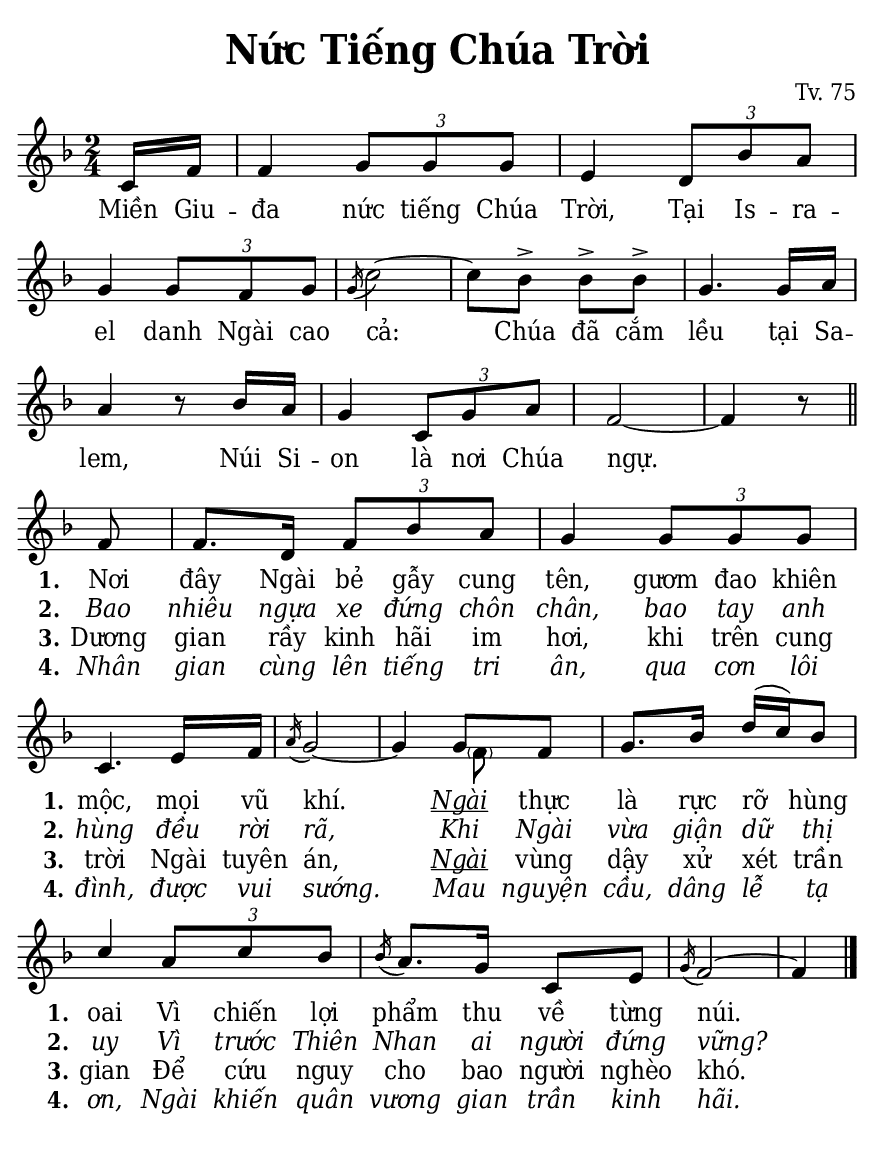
% Cài đặt chung\
\version "2.22.1"
\include "english.ly"

\header {
  title = \markup { \fontsize #1 "Nức Tiếng Chúa Trời" }
  composer = "Tv. 75"
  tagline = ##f
}

% Nhạc phiên khúc
nhacPhienKhucSop = \relative c' {
  \partial 8 c16 f |
  f4 \tuplet 3/2 { g8 g g } |
  e4 \tuplet 3/2 { d8 bf' a } |
  g4 \tuplet 3/2 { g8 f g } |
  \slashedGrace { g16 ( } c2) ~ |
  c8 bf ^> bf ^> bf ^> |
  g4. g16 a |
  a4 r8 bf16 a |
  g4 \tuplet 3/2 { c,8 g' a } |
  f2 ~ |
  f4 r8 \bar "||"
  
  f |
  f8. d16 \tuplet 3/2 { f8 bf a } |
  g4 \tuplet 3/2 { g8 g g } |
  c,4. e16 f |
  \slashedGrace { a16 ( } g2) ~ |
  g4
  <<
    {
      \voiceOne
      g8
    }
    \new Voice = "beSop" {
      \voiceTwo
      \stemDown
      \once \override NoteColumn.force-hshift = #1
      \parenthesize
      f8
    }
  >>
  f |
  g8. bf16 d (c) bf8 |
  c4 \tuplet 3/2 { a8 c bf } |
  \slashedGrace { bf16 _( } a8.) g16 c,8 e |
  \slashedGrace { g16 _( } f2) ~ |
  f4 \bar "|."
}

nhacPhienKhucAlto = \relative c' {
  r8 |
  R2*19
}

% Lời phiên khúc
loiPhienKhucSop = \lyrics {
  %\set stanza = "ĐK:"
  Miền Giu -- đa nức tiếng Chúa Trời,
  Tại Is -- ra -- el danh Ngài cao cả:
  Chúa đã cắm lều tại Sa -- lem,
  Núi Si -- on là nơi Chúa ngự.
  <<
    {
      \set stanza = "1."
      Nơi đây Ngài bẻ gẫy cung tên,
      gươm đao khiên mộc, mọi vũ khí.
      \markup { \italic \underline "Ngài" }
      thực là rực rỡ hùng oai
      Vì chiến lợi phẩm thu về từng núi.
    }
    \new Lyrics {
	    \set associatedVoice = "beSop"
	    \set stanza = "2."
      \override Lyrics.LyricText.font-shape = #'italic
	    Bao nhiêu ngựa xe đứng chôn chân,
	    bao tay anh hùng đều rời rã,
	    Khi Ngài vừa giận dữ thị uy
	    Vì trước Thiên Nhan ai người đứng vững?
    }
    \new Lyrics {
	    \set associatedVoice = "beSop"
	    \set stanza = "3."
	    Dương gian rầy kinh hãi im hơi,
	    khi trên cung trời Ngài tuyên án,
	    \markup { \italic \underline "Ngài" }
	    vùng dậy xử xét trần gian
	    Để cứu nguy cho bao người nghèo khó.
    }
    \new Lyrics {
	    \set associatedVoice = "beSop"
	    \set stanza = "4."
      \override Lyrics.LyricText.font-shape = #'italic
	    Nhân gian cùng lên tiếng tri ân,
	    qua cơn lôi đình, được vui sướng.
	    Mau nguyện cầu, dâng lễ tạ ơn,
	    Ngài khiến quân vương gian trần kinh hãi.
    }
  >>
}

% Dàn trang
\paper {
  #(set-paper-size "a5")
  top-margin = 3\mm
  bottom-margin = 3\mm
  left-margin = 3\mm
  right-margin = 3\mm
  indent = #0
  #(define fonts
	 (make-pango-font-tree "Deja Vu Serif Condensed"
	 		       "Deja Vu Serif Condensed"
			       "Deja Vu Serif Condensed"
			       (/ 20 20)))
  print-page-number = ##f
}

TongNhip = {
  \key f \major \time 2/4
  \set Timing.beamExceptions = #'()
  \set Timing.baseMoment = #(ly:make-moment 1/4)
}

% mã nguồn cho những chức năng chưa hỗ trợ trong phiên bản lilypond hiện tại
% cung cấp bởi cộng đồng lilypond khi gửi email đến lilypond-user@gnu.org
% Đổi kích thước nốt cho bè phụ
notBePhu =
#(define-music-function (font-size music) (number? ly:music?)
   (for-some-music
     (lambda (m)
       (if (music-is-of-type? m 'rhythmic-event)
           (begin
             (set! (ly:music-property m 'tweaks)
                   (cons `(font-size . ,font-size)
                         (ly:music-property m 'tweaks)))
             #t)
           #f))
     music)
   music)

% in số phiên khúc trên mỗi dòng
#(define (add-grob-definition grob-name grob-entry)
    (set! all-grob-descriptions
          (cons ((@@ (lily) completize-grob-entry)
                 (cons grob-name grob-entry))
                all-grob-descriptions)))

#(add-grob-definition
   'StanzaNumberSpanner
   `((direction . ,LEFT)
     (font-series . bold)
     (padding . 1)
     (side-axis . ,X)
     (stencil . ,ly:text-interface::print)
     (X-offset . ,ly:side-position-interface::x-aligned-side)
     (Y-extent . ,grob::always-Y-extent-from-stencil)
     (meta . ((class . Spanner)
              (interfaces . (font-interface
                             side-position-interface
                             stanza-number-interface
                             text-interface))))))

\layout {
   \context {
     \Global
     \grobdescriptions #all-grob-descriptions
   }
   \context {
     \Score
     \remove Stanza_number_align_engraver
     \consists
       #(lambda (context)
          (let ((texts '())
                (syllables '()))
            (make-engraver
             (acknowledgers
              ((stanza-number-interface engraver grob source-engraver)
                 (set! texts (cons grob texts)))
              ((lyric-syllable-interface engraver grob source-engraver)
                 (set! syllables (cons grob syllables))))
             ((stop-translation-timestep engraver)
                (for-each
                 (lambda (text)
                   (for-each
                    (lambda (syllable)
                      (ly:pointer-group-interface::add-grob text
'side-support-elements syllable))
                    syllables))
                 texts)
                (set! syllables '())))))
   }
   \context {
     \Lyrics
     \remove Stanza_number_engraver
     \consists
       #(lambda (context)
          (let ((text #f)
                (last-stanza #f))
            (make-engraver
             ((process-music engraver)
                (let ((stanza (ly:context-property context 'stanza #f)))
                  (if (and stanza (not (equal? stanza last-stanza)))
                      (let ((column (ly:context-property context
'currentCommandColumn)))
                        (set! last-stanza stanza)
                        (if text
                            (ly:spanner-set-bound! text RIGHT column))

                        (set! text (ly:engraver-make-grob engraver
'StanzaNumberSpanner '()))
                        (ly:grob-set-property! text 'text stanza)
                        (ly:spanner-set-bound! text LEFT column)))))
             ((finalize engraver)
                (if text
                    (let ((column (ly:context-property context
'currentCommandColumn)))
                      (ly:spanner-set-bound! text RIGHT column)))))))
     \override StanzaNumberSpanner.horizon-padding = 10000
   }
}
% kết thúc mã nguồn

\score {
  \new ChoirStaff <<
    \new Staff \with {
        \consists "Merge_rests_engraver"
        printPartCombineTexts = ##f
      }
      <<
      \new Voice \TongNhip \partCombine 
        \nhacPhienKhucSop
        \notBePhu -1 { \nhacPhienKhucAlto }
      \new NullVoice = beSop \nhacPhienKhucSop
      \new Lyrics \lyricsto beSop \loiPhienKhucSop
      >>
  >>
  \layout {
    \override Lyrics.LyricSpace.minimum-distance = #1.5
    \override Score.BarNumber.break-visibility = ##(#f #f #f)
    \override Score.SpacingSpanner.uniform-stretching = ##t
  } 
}
